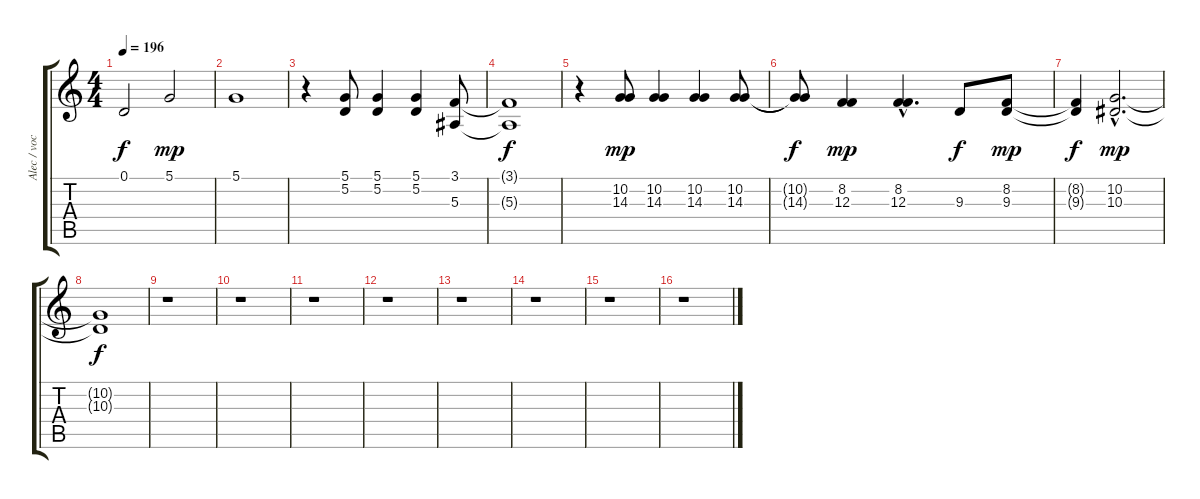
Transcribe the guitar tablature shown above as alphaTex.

\track ("Alec / vocals" "Alec / voc") {instrument lead1square}
\staff {score tabs}
\tuning (D4 A3 F3 C3 G2 D2) {hide}
\ts (4 4)
\tempo 196
\clef g2
\ks c
0.1.2{dy f} 5.1.2{dy mp} |
5.1.1 |
r.4 (5.1 5.2).8 (5.1 5.2).4 (5.1 5.2).4 (3.1 5.3).8 |
(3.1{t} 5.3{t}).1{dy f} |
r.4 (10.2 14.3).8{dy mp} (10.2 14.3).4 (10.2 14.3).4 (10.2 14.3).8 |
(10.2{t} 14.3{t}).8{dy f} (8.2 12.3).4{dy mp} (8.2{hac} 12.3{hac}).4{d} 9.3.8{dy f} (8.2 9.3).8{dy mp} |
(8.2{t} 9.3{t}).4{dy f} (10.2{hac} 10.3{hac}).2{d dy mp} |
(10.2{t} 10.3{t}).1{dy f} |
r.1 |
r.1 |
r.1 |
r.1 |
r.1 |
r.1 |
r.1 |
r.1
